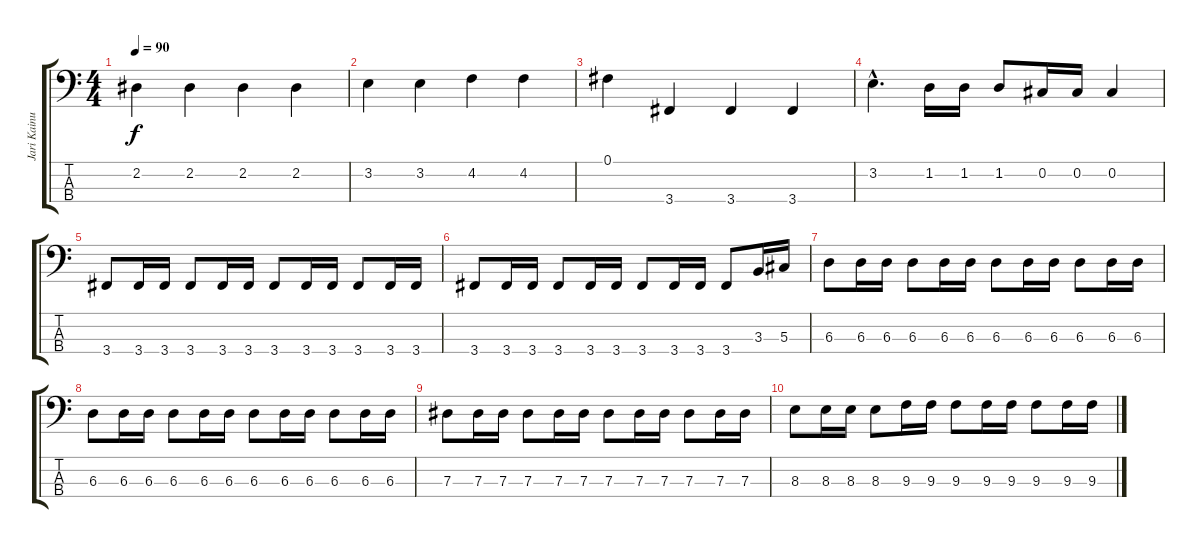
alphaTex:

\track ("Jari Kainulainen Bass" "Jari Kainu") {instrument synthbass2}
\staff {score tabs}
\tuning (Gb2 Db2 Ab1 Eb1) {hide}
\ts (4 4)
\tempo 90
\clef f4
\ks c
2.2.4{dy f} 2.2.4 2.2.4 2.2.4 |
3.2.4 3.2.4 4.2.4 4.2.4 |
0.1.4 3.4.4 3.4.4 3.4.4 |
3.2{hac}.4{d} 1.2.16 1.2.16 1.2.8 0.2.16 0.2.16 0.2.4 |
3.4.8 3.4.16 3.4.16 3.4.8 3.4.16 3.4.16 3.4.8 3.4.16 3.4.16 3.4.8 3.4.16 3.4.16 |
3.4.8 3.4.16 3.4.16 3.4.8 3.4.16 3.4.16 3.4.8 3.4.16 3.4.16 3.4.8 3.3.16 5.3.16 |
6.3.8 6.3.16 6.3.16 6.3.8 6.3.16 6.3.16 6.3.8 6.3.16 6.3.16 6.3.8 6.3.16 6.3.16 |
6.3.8 6.3.16 6.3.16 6.3.8 6.3.16 6.3.16 6.3.8 6.3.16 6.3.16 6.3.8 6.3.16 6.3.16 |
7.3.8 7.3.16 7.3.16 7.3.8 7.3.16 7.3.16 7.3.8 7.3.16 7.3.16 7.3.8 7.3.16 7.3.16 |
8.3.8 8.3.16 8.3.16 8.3.8 9.3.16 9.3.16 9.3.8 9.3.16 9.3.16 9.3.8 9.3.16 9.3.16
